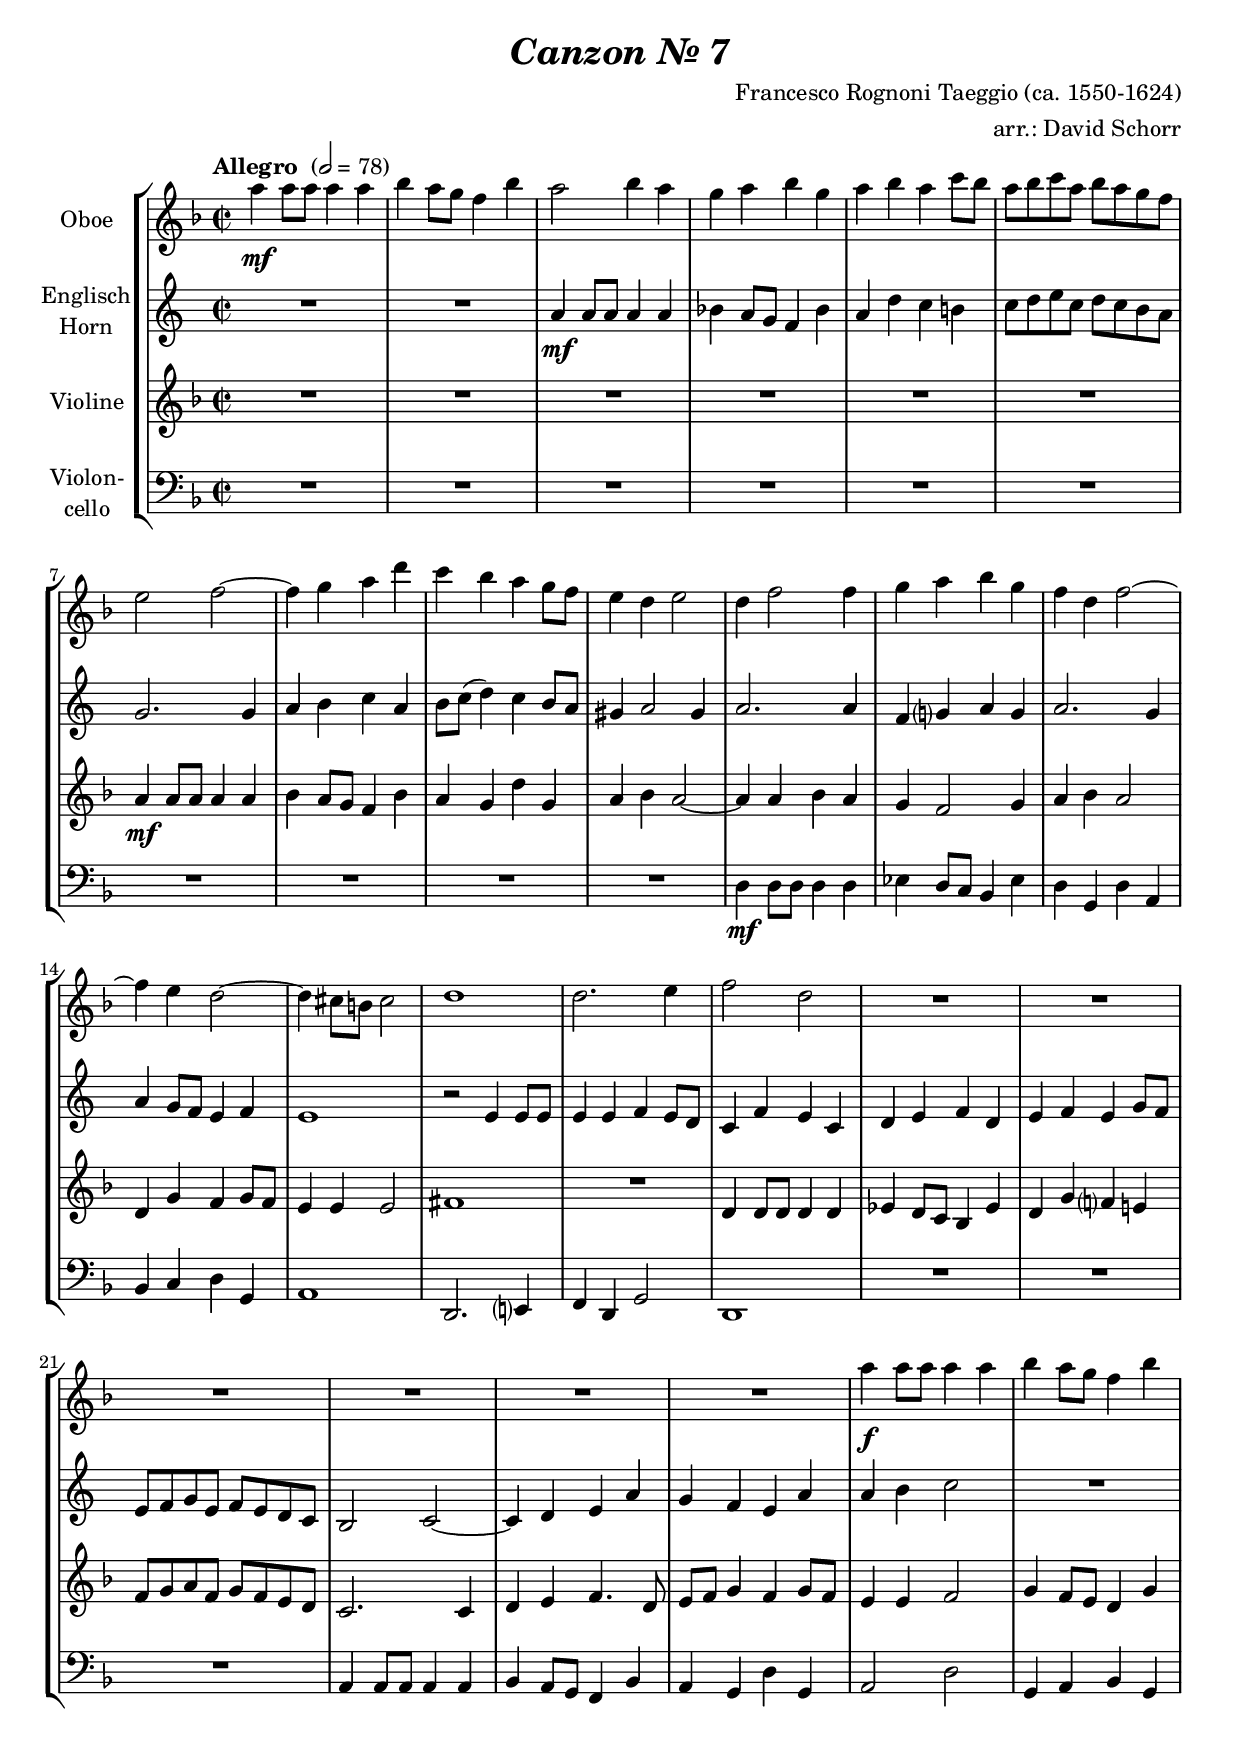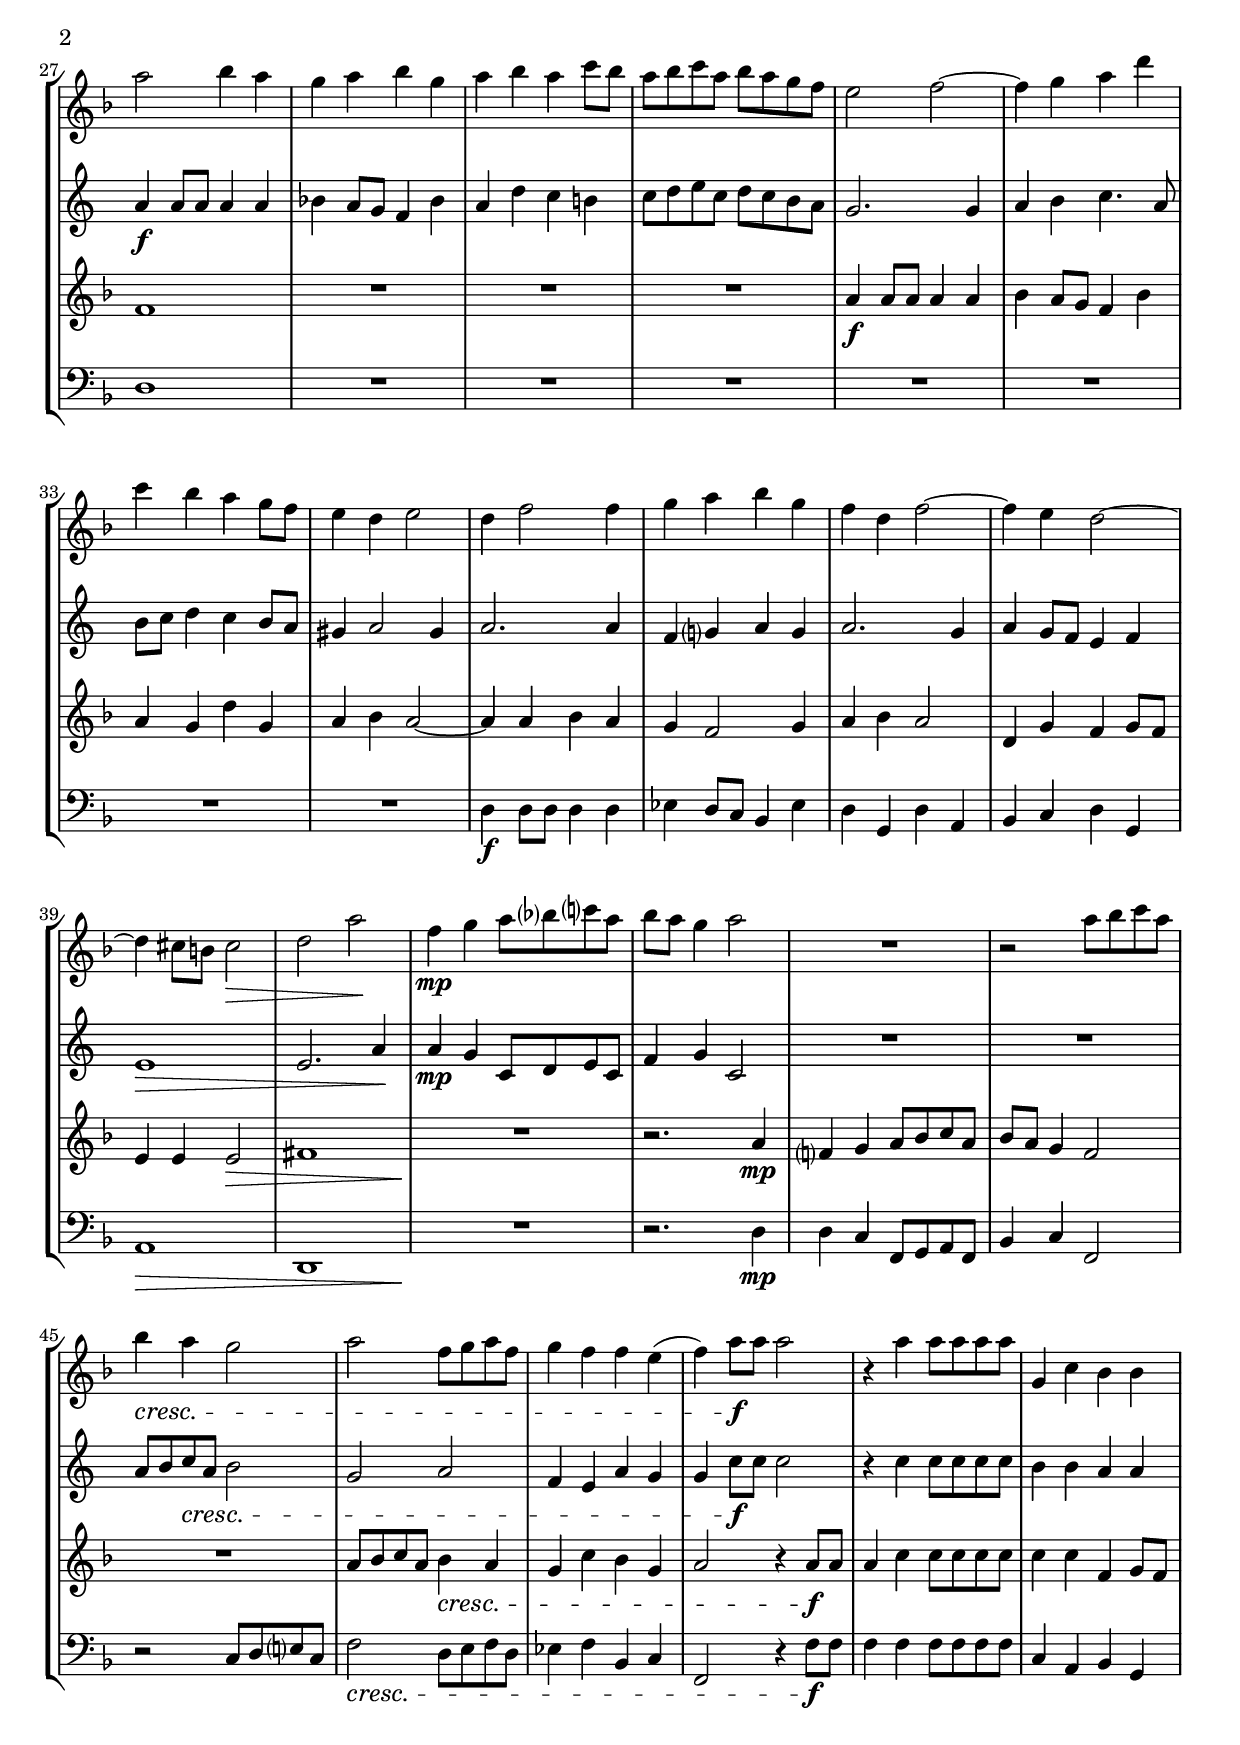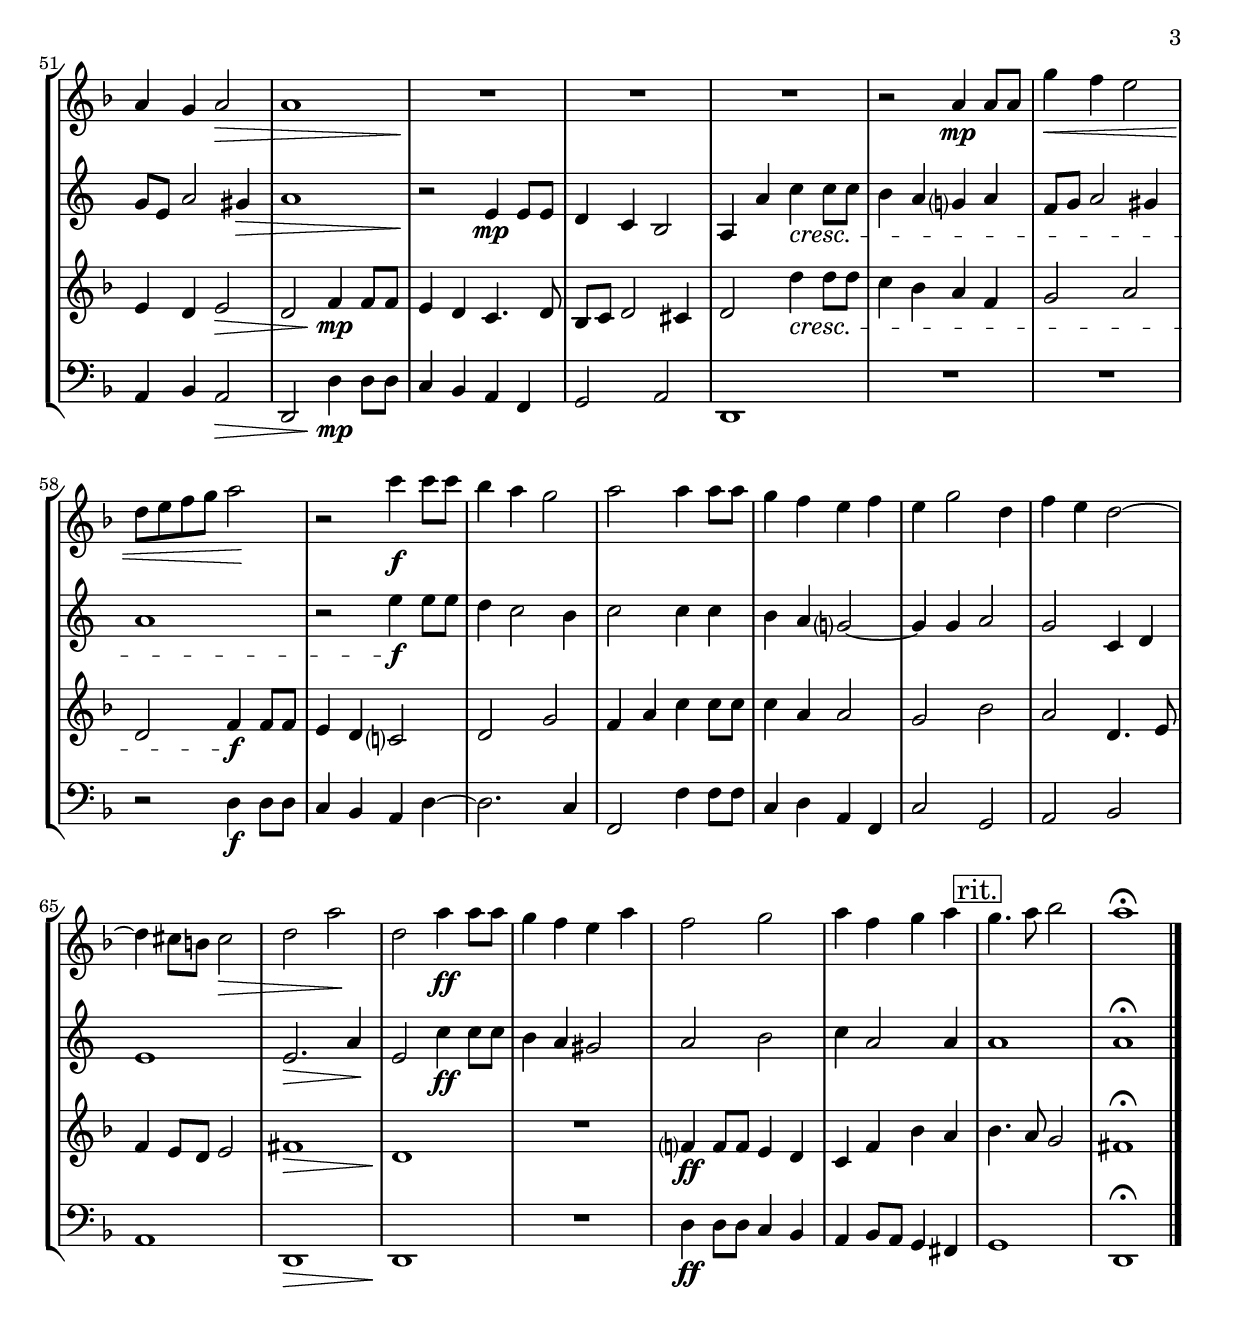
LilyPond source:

\version "2.18.2"
\include "deutsch.ly"
  
#(set-global-staff-size 19.75)

\header {
  title     = \markup \bold \italic "Canzon Nr. 7"
  composer  = "Francesco Rognoni Taeggio (ca. 1550-1624)"
  arranger  = "arr.: David Schorr"
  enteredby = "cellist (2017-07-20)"
%  piece     = ""
}

voiceconsts = {
  \key d \major
  \time 2/2
  \clef "treble"
%  \numericTimeSignature
  \compressFullBarRests
  % Set default beaming for all staves
% \set Timing.beamExceptions = #'()
% \set Timing.baseMoment     = #(ly:make-moment 1 4)
% \set Timing.beatStructure  = #'(1 1 1)
  \tempo "Allegro " 2=78
}

mifl = "flute"
miob = "oboe"
mifh = "french horn"
mist = "string ensemble 1"
miba = "cello"

rit = \mark \markup \box "rit."

\include "v1.ily"
vb = \relative c'' {
  \voiceconsts

  R1*2
  h4\mf h8 h h4 h
  c h8 a g4 c
  h e d cis!
  d8 e fis d e d cis h
  a2. a4

  h cis d h
  cis8 d( e4) d cis8 h
  ais4 h2 ais4
  h2. h4
  g4 a? h a
  h2. a4
  h a8 g fis4 g

  fis1
  r2 fis4 fis8 fis
  fis4 fis g fis8 e
  d4 g fis d
  e fis g e
  fis g fis a8 g

  fis g a fis g fis e d
  cis2 d~
  d4 e fis h
  a g fis h
  h cis d2
  R1

  h4\f h8 h h4 h
  c h8 a g4 c
  h e d cis!
  d8 e fis d e d cis h
  a2. a4
  h cis d4. h8

  cis d e4 d cis8 h
  ais4 h2 ais4
  h2. h4
  g a? h a
  h2. a4
  h a8 g fis4 g
  fis1\>

  fis2. h4\!
  h\mp a d,8 e fis d
  g4 a d,2
  R1*2
  h'8 cis d\cresc h cis2
  a h
  g4 fis h a

  a d8\f d d2
  r4 d d8 d d d
  cis4 cis h h
  a8 fis h2 ais4\>
  h1
  r2\! fis4\mp fis8 fis
  e4 d cis2

  h4 h' d\cresc d8 d
  cis4 h a? h
  g8 a h2 ais4
  h1
  r2 fis'4\f fis8 fis
  e4 d2 cis4
  d2 d4 d

  cis h a?2~
  a4 a h2
  a d,4 e
  fis1
  fis2.\> h4\!
  fis2 d'4\ff d8 d
  cis4 h ais2
  h cis
  d4 h2 h4 \rit
  h1
  h\fermata \bar "|."
}

vc = \relative c' {
  \voiceconsts

  R1*6
  fis4\mf fis8 fis fis4 fis
  g fis8 e d4 g
  fis e h' e,
  fis g fis2~
  fis4 fis g fis
  e d2 e4

  fis g fis2
  h,4 e d e8 d
  cis4 cis cis2
  dis1
  R
  h4 h8 h h4 h
  c h8 a g4 c

  h e d? cis!
  d8 e fis d e d cis h
  a2. a4
  h cis d4. h8
  cis d e4 d e8 d
  cis4 cis d2

  e4 d8 cis h4 e
  d1
  R1*3
  fis4\f fis8 fis fis4 fis
  g fis8 e d4 g
  fis e h' e,
  fis g fis2~
  
  fis4 fis g fis
  e d2 e4
  fis g fis2
  h,4 e d e8 d
  cis4 cis cis2\>
  dis1
  R\!
  r2. fis4\mp

  d? e fis8 g a fis
  g fis e4 d2
  R1
  fis8 g a fis g4\cresc fis
  e a g e
  fis2 r4 fis8\f fis

  fis4 a a8 a a a
  a4 a d, e8 d
  cis4 h cis2\>
  h d4\!\mp d8 d
  cis4 h a4. h8
  g a h2 ais4

  h2 h'4\cresc h8 h
  a4 g fis d
  e2 fis
  h, d4\f d8 d
  cis4 h a?2
  h e
  d4 fis a a8 a

  a4 fis fis2
  e g
  fis h,4. cis8
  d4 cis8 h cis2
  dis1\>
  h\!

  R
  d?4\ff d8 d cis4 h
  a d g fis \rit
  g4. fis8 e2
  dis1\fermata \bar "|."
}

vd = \relative c'' {
  \voiceconsts
  \clef "bass"
  
  R1*10
  h4\mf h8 h h4 h
  c h8 a g4 c
  h e, h' fis
  g a h e,
  fis1

  h,2. cis?4
  d h e2
  h1
  R1*3
  fis'4 fis8 fis fis4 fis
  g fis8 e d4 g

  fis e h' e,
  fis2 h
  e,4 fis g e
  h'1
  R1*7
  h4\f h8 h h4 h

  c h8 a g4 c
  h e, h' fis
  g a h e,
  fis1\>
  h,
  R\!
  r2. h'4\mp

  h a d,8 e fis d
  g4 a d,2
  r a'8 h cis? a
  d2\cresc h8 cis d h
  c4 d g, a

  d,2 r4 d'8\f d
  d4 d d8 d d d
  a4 fis g e
  fis g fis2\>
  h, h'4\!\mp h8 h

  a4 g fis d
  e2 fis
  h,1
  R1*2
  r2 h'4\f h8 h
  a4 g fis h~
  h2. a4

  d,2 d'4 d8 d
  a4 h fis d
  a'2 e
  fis g
  fis1
  h,\>
  
  h\!
  R
  h'4\ff h8 h a4 g
  fis g8 fis e4 dis \rit
  e1
  h\fermata \bar "|."
}


music = \new StaffGroup <<
      \new Staff {
	\set Staff.midiInstrument = \miob
	\set Staff.instrumentName = \markup \center-column { "Oboe" }
	\transpose d f { \va }
      }

      \new Staff {
	\set Staff.midiInstrument = \mifh
	\set Staff.instrumentName = \markup \center-column { "Englisch" "Horn" }
	\transpose d c { \vb }
      }

      \new Staff {
	\set Staff.midiInstrument = \mist
	\set Staff.instrumentName = \markup \center-column { "Violine" }
	\transpose d f { \vc }
      }

      \new Staff {
	\set Staff.midiInstrument = \miba
	\set Staff.instrumentName = \markup \center-column { "Violon-" "cello" }
	\transpose d f,, { \vd }
      }
>>

\book {
  \score {
    \music
    \layout {}
  }

  \score {
    \unfoldRepeats \music

    \midi {
      \context {
        \Score
      }
    }
  }
}
